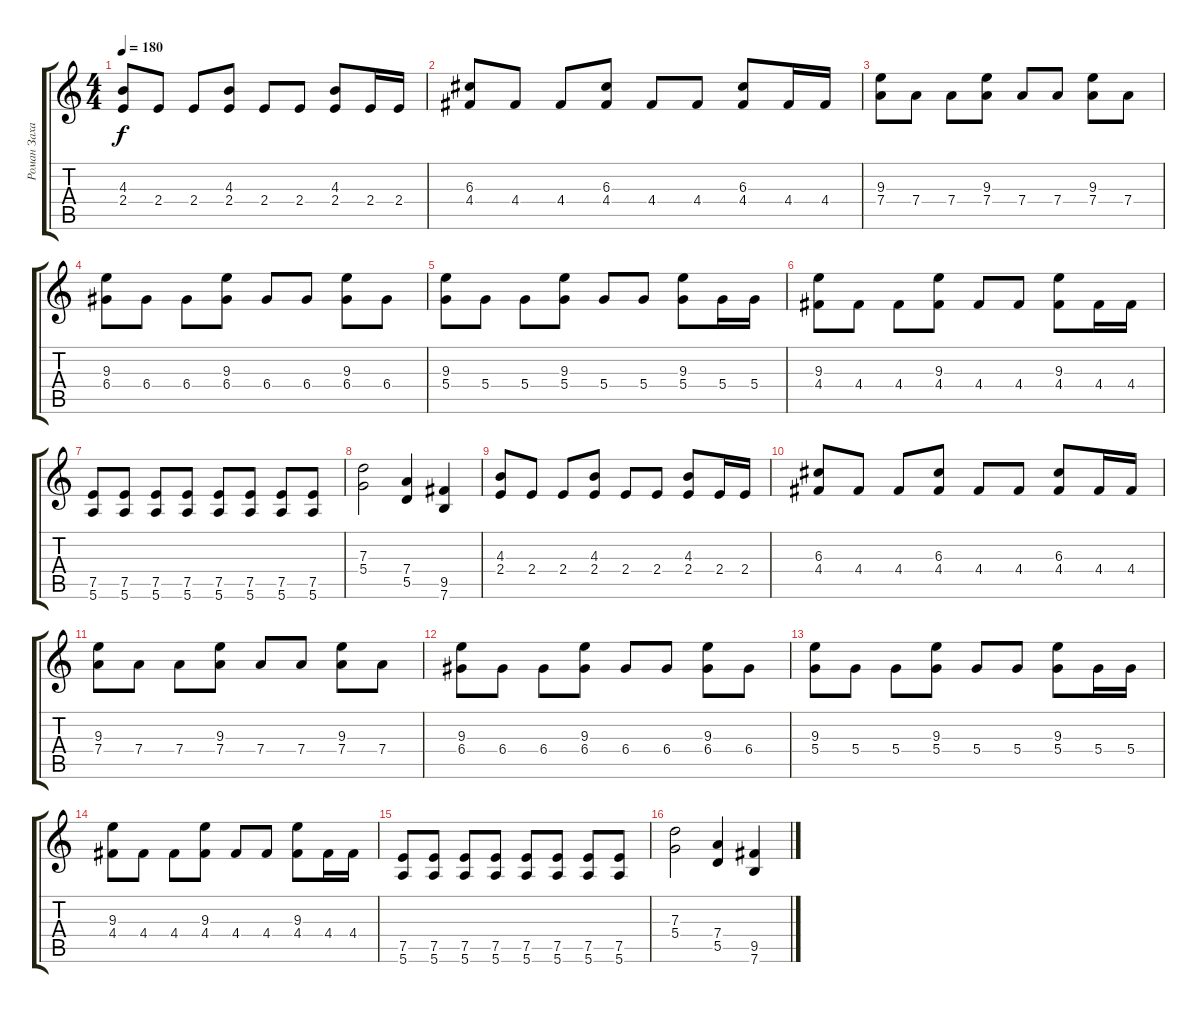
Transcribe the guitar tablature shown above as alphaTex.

\track ("Роман Захаров" "Роман Заха") {instrument distortionguitar}
\staff {score tabs}
\tuning (E4 B3 G3 D3 A2 E2) {hide}
\ts (4 4)
\tempo 180
\clef g2
\ks c
(4.3 2.4).8{dy f balance 8} 2.4.8 2.4.8 (4.3 2.4).8 2.4.8 2.4.8 (4.3 2.4).8 2.4.16 2.4.16 |
(6.3 4.4).8 4.4.8 4.4.8 (6.3 4.4).8 4.4.8 4.4.8 (6.3 4.4).8 4.4.16 4.4.16 |
(9.3 7.4).8 7.4.8 7.4.8 (9.3 7.4).8 7.4.8 7.4.8 (9.3 7.4).8 7.4.8 |
(9.3 6.4).8 6.4.8 6.4.8 (9.3 6.4).8 6.4.8 6.4.8 (9.3 6.4).8 6.4.8 |
(9.3 5.4).8 5.4.8 5.4.8 (9.3 5.4).8 5.4.8 5.4.8 (9.3 5.4).8 5.4.16 5.4.16 |
(9.3 4.4).8 4.4.8 4.4.8 (9.3 4.4).8 4.4.8 4.4.8 (9.3 4.4).8 4.4.16 4.4.16 |
(7.5 5.6).8 (7.5 5.6).8 (7.5 5.6).8 (7.5 5.6).8 (7.5 5.6).8 (7.5 5.6).8 (7.5 5.6).8 (7.5 5.6).8 |
(7.3 5.4).2 (7.4 5.5).4 (9.5 7.6).4 |
(4.3 2.4).8 2.4.8 2.4.8 (4.3 2.4).8 2.4.8 2.4.8 (4.3 2.4).8 2.4.16 2.4.16 |
(6.3 4.4).8 4.4.8 4.4.8 (6.3 4.4).8 4.4.8 4.4.8 (6.3 4.4).8 4.4.16 4.4.16 |
(9.3 7.4).8 7.4.8 7.4.8 (9.3 7.4).8 7.4.8 7.4.8 (9.3 7.4).8 7.4.8 |
(9.3 6.4).8 6.4.8 6.4.8 (9.3 6.4).8 6.4.8 6.4.8 (9.3 6.4).8 6.4.8 |
(9.3 5.4).8 5.4.8 5.4.8 (9.3 5.4).8 5.4.8 5.4.8 (9.3 5.4).8 5.4.16 5.4.16 |
(9.3 4.4).8 4.4.8 4.4.8 (9.3 4.4).8 4.4.8 4.4.8 (9.3 4.4).8 4.4.16 4.4.16 |
(7.5 5.6).8 (7.5 5.6).8 (7.5 5.6).8 (7.5 5.6).8 (7.5 5.6).8 (7.5 5.6).8 (7.5 5.6).8 (7.5 5.6).8 |
(7.3 5.4).2 (7.4 5.5).4 (9.5 7.6).4
